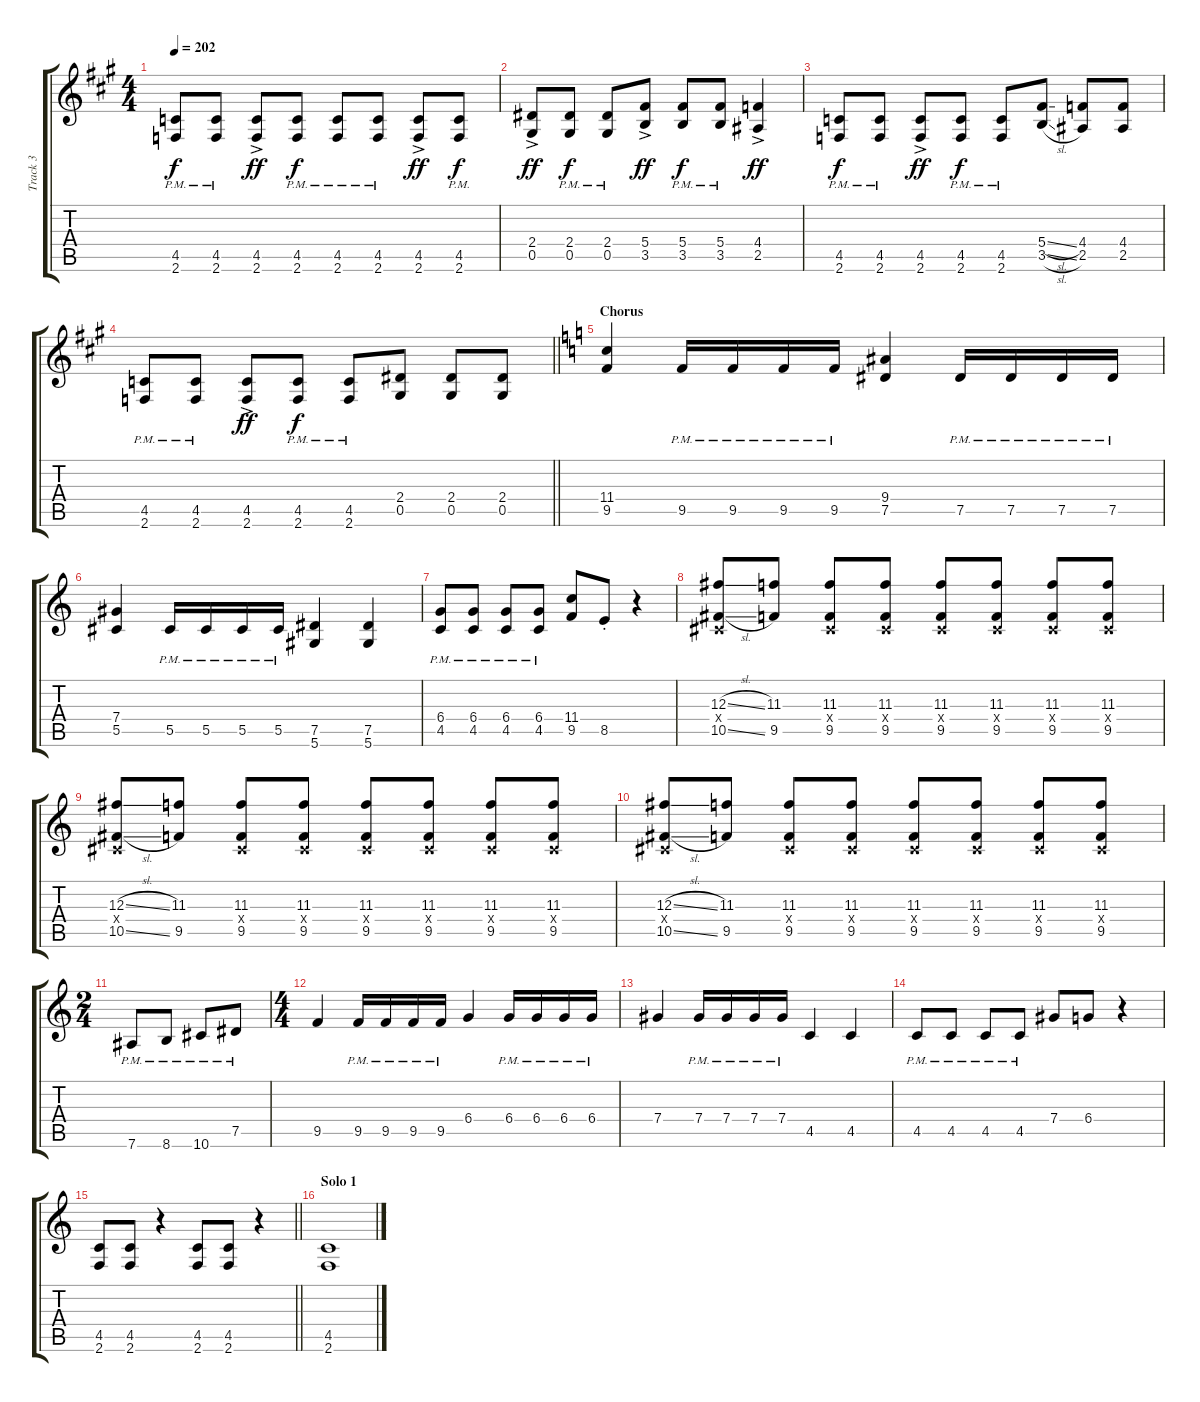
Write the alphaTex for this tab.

\track ("Track 3" "Track 3") {instrument distortionguitar}
\staff {score tabs}
\tuning (Eb4 Bb3 Gb3 Db3 Ab2 Eb2) {hide}
\ts (4 4)
\tempo 202
\clef g2
\ks a
(4.5{pm} 2.6{pm}).8{dy f} (4.5{pm} 2.6{pm}).8 (4.5{ac} 2.6{ac}).8{dy ff} (4.5{pm} 2.6{pm}).8{dy f} (4.5{pm} 2.6{pm}).8 (4.5{pm} 2.6{pm}).8 (4.5{ac} 2.6{ac}).8{dy ff} (4.5{pm} 2.6{pm}).8{dy f} |
(2.4{ac} 0.5{ac}).8{dy ff} (2.4{pm} 0.5{pm}).8{dy f} (2.4{pm} 0.5{pm}).8 (5.4{ac} 3.5{ac}).8{dy ff} (5.4{pm} 3.5{pm}).8{dy f} (5.4{pm} 3.5{pm}).8 (4.4{ac} 2.5{ac}).4{dy ff} |
(4.5{pm} 2.6{pm}).8{dy f} (4.5{pm} 2.6{pm}).8 (4.5{ac} 2.6{ac}).8{dy ff} (4.5{pm} 2.6{pm}).8{dy f} (4.5{pm} 2.6{pm}).8 (5.4{sl} 3.5{sl}).8 (4.4 2.5).8 (4.4 2.5).8 |
\barLineRight lightlight
(4.5{pm} 2.6{pm}).8 (4.5{pm} 2.6{pm}).8 (4.5{ac} 2.6{ac}).8{dy ff} (4.5{pm} 2.6{pm}).8{dy f} (4.5{pm} 2.6{pm}).8 (2.4 0.5).8 (2.4 0.5).8 (2.4 0.5).8 |
\section ("" "Chorus")
\ks c
(11.4 9.5).4 9.5{pm}.16 9.5{pm}.16 9.5{pm}.16 9.5{pm}.16 (9.4 7.5).4 7.5{pm}.16 7.5{pm}.16 7.5{pm}.16 7.5{pm}.16 |
(7.4 5.5).4 5.5{pm}.16 5.5{pm}.16 5.5{pm}.16 5.5{pm}.16 (7.5 5.6).4 (7.5 5.6).4 |
(6.4{pm} 4.5{pm}).8 (6.4{pm} 4.5{pm}).8 (6.4{pm} 4.5{pm}).8 (6.4{pm} 4.5{pm}).8 (11.4 9.5).8 8.5{st}.8 r.4 |
(12.3{sl} 0.4{x} 10.5{sl}).8 (11.3 9.5).8 (11.3 0.4{x} 9.5).8 (11.3 0.4{x} 9.5).8 (11.3 0.4{x} 9.5).8 (11.3 0.4{x} 9.5).8 (11.3 0.4{x} 9.5).8 (11.3 0.4{x} 9.5).8 |
(12.3{sl} 0.4{x} 10.5{sl}).8 (11.3 9.5).8 (11.3 0.4{x} 9.5).8 (11.3 0.4{x} 9.5).8 (11.3 0.4{x} 9.5).8 (11.3 0.4{x} 9.5).8 (11.3 0.4{x} 9.5).8 (11.3 0.4{x} 9.5).8 |
(12.3{sl} 0.4{x} 10.5{sl}).8 (11.3 9.5).8 (11.3 0.4{x} 9.5).8 (11.3 0.4{x} 9.5).8 (11.3 0.4{x} 9.5).8 (11.3 0.4{x} 9.5).8 (11.3 0.4{x} 9.5).8 (11.3 0.4{x} 9.5).8 |
\ts (2 4)
7.6{pm}.8 8.6{pm}.8 10.6{pm}.8 7.5{pm}.8 |
\ts (4 4)
9.5.4 9.5{pm}.16 9.5{pm}.16 9.5{pm}.16 9.5{pm}.16 6.4.4 6.4{pm}.16 6.4{pm}.16 6.4{pm}.16 6.4{pm}.16 |
7.4.4 7.4{pm}.16 7.4{pm}.16 7.4{pm}.16 7.4{pm}.16 4.5.4 4.5.4 |
4.5{pm}.8 4.5{pm}.8 4.5{pm}.8 4.5{pm}.8 7.4.8 6.4.8 r.4 |
\barLineRight lightlight
(4.5 2.6).8 (4.5 2.6).8 r.4 (4.5 2.6).8 (4.5 2.6).8 r.4 |
\section ("" "Solo 1")
(4.5 2.6).1
